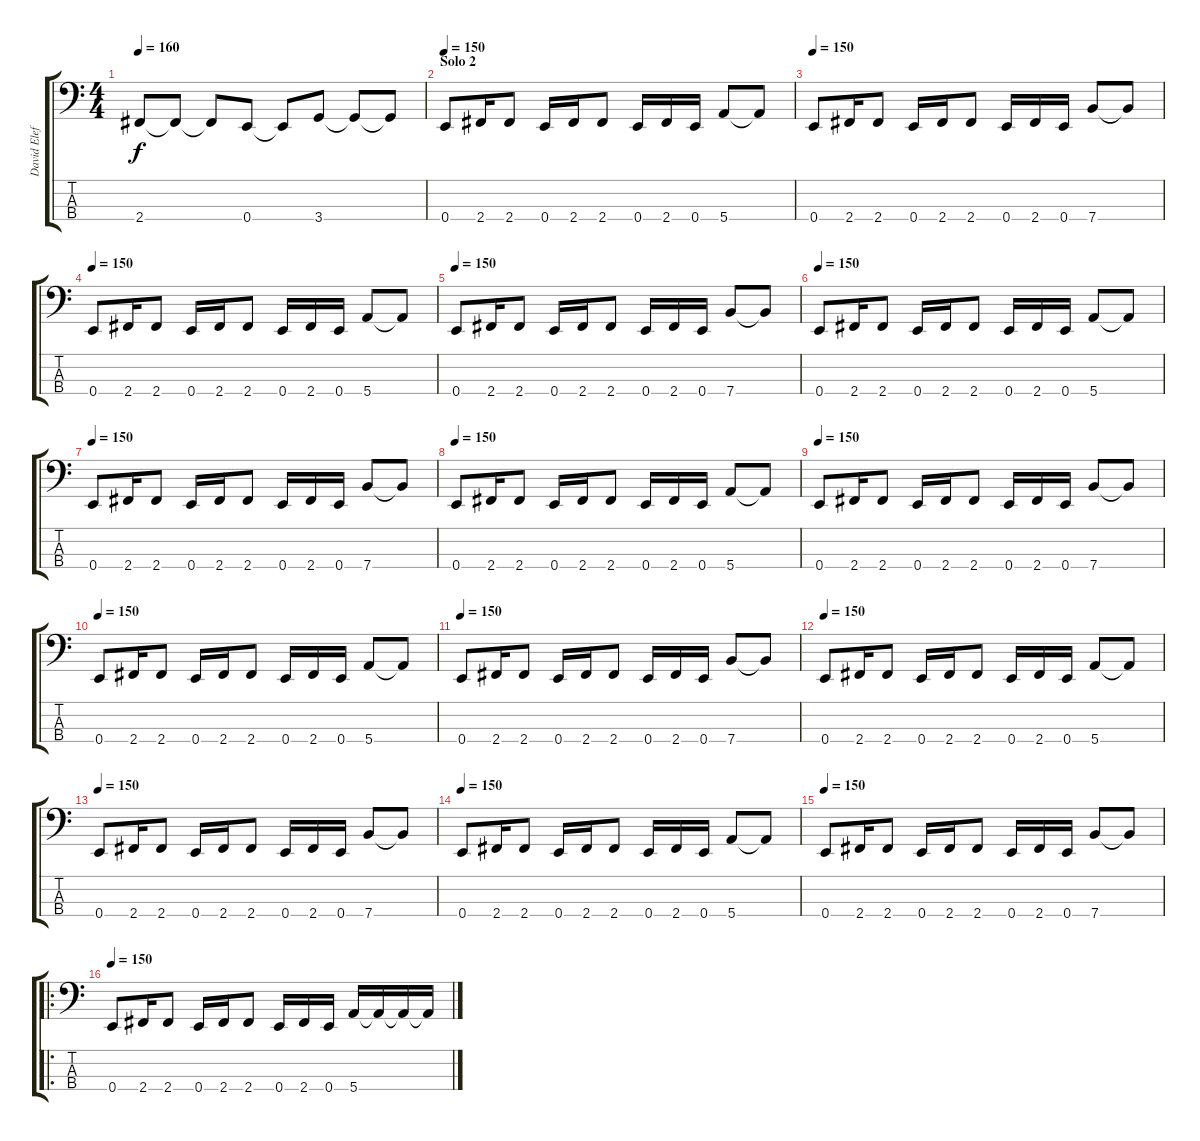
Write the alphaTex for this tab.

\track ("David Eleffson" "David Elef") {instrument electricbasspick}
\staff {score tabs}
\tuning (G2 D2 A1 E1) {hide}
\ts (4 4)
\tempo 160
\clef f4
\ks c
2.4.8{dy f} 2.4{t}.8 2.4{t}.8 0.4.8 0.4{t}.8 3.4.8 3.4{t}.8 3.4{t}.8 |
\section ("" "Solo 2")
\tempo 150
0.4.8 2.4.16 2.4.8 0.4.16 2.4.16 2.4.8 0.4.16 2.4.16 0.4.16 5.4.8 5.4{t}.8 |
\tempo 150
0.4.8 2.4.16 2.4.8 0.4.16 2.4.16 2.4.8 0.4.16 2.4.16 0.4.16 7.4.8 7.4{t}.8 |
\tempo 150
0.4.8 2.4.16 2.4.8 0.4.16 2.4.16 2.4.8 0.4.16 2.4.16 0.4.16 5.4.8 5.4{t}.8 |
\tempo 150
0.4.8 2.4.16 2.4.8 0.4.16 2.4.16 2.4.8 0.4.16 2.4.16 0.4.16 7.4.8 7.4{t}.8 |
\tempo 150
0.4.8 2.4.16 2.4.8 0.4.16 2.4.16 2.4.8 0.4.16 2.4.16 0.4.16 5.4.8 5.4{t}.8 |
\tempo 150
0.4.8 2.4.16 2.4.8 0.4.16 2.4.16 2.4.8 0.4.16 2.4.16 0.4.16 7.4.8 7.4{t}.8 |
\tempo 150
0.4.8 2.4.16 2.4.8 0.4.16 2.4.16 2.4.8 0.4.16 2.4.16 0.4.16 5.4.8 5.4{t}.8 |
\tempo 150
0.4.8 2.4.16 2.4.8 0.4.16 2.4.16 2.4.8 0.4.16 2.4.16 0.4.16 7.4.8 7.4{t}.8 |
\tempo 150
0.4.8 2.4.16 2.4.8 0.4.16 2.4.16 2.4.8 0.4.16 2.4.16 0.4.16 5.4.8 5.4{t}.8 |
\tempo 150
0.4.8 2.4.16 2.4.8 0.4.16 2.4.16 2.4.8 0.4.16 2.4.16 0.4.16 7.4.8 7.4{t}.8 |
\tempo 150
0.4.8 2.4.16 2.4.8 0.4.16 2.4.16 2.4.8 0.4.16 2.4.16 0.4.16 5.4.8 5.4{t}.8 |
\tempo 150
0.4.8 2.4.16 2.4.8 0.4.16 2.4.16 2.4.8 0.4.16 2.4.16 0.4.16 7.4.8 7.4{t}.8 |
\tempo 150
0.4.8 2.4.16 2.4.8 0.4.16 2.4.16 2.4.8 0.4.16 2.4.16 0.4.16 5.4.8 5.4{t}.8 |
\tempo 150
0.4.8 2.4.16 2.4.8 0.4.16 2.4.16 2.4.8 0.4.16 2.4.16 0.4.16 7.4.8 7.4{t}.8 |
\ro
\tempo 150
0.4.8 2.4.16 2.4.8 0.4.16 2.4.16 2.4.8 0.4.16 2.4.16 0.4.16 5.4.16 5.4{t}.16 5.4{t}.16 5.4{t}.16
